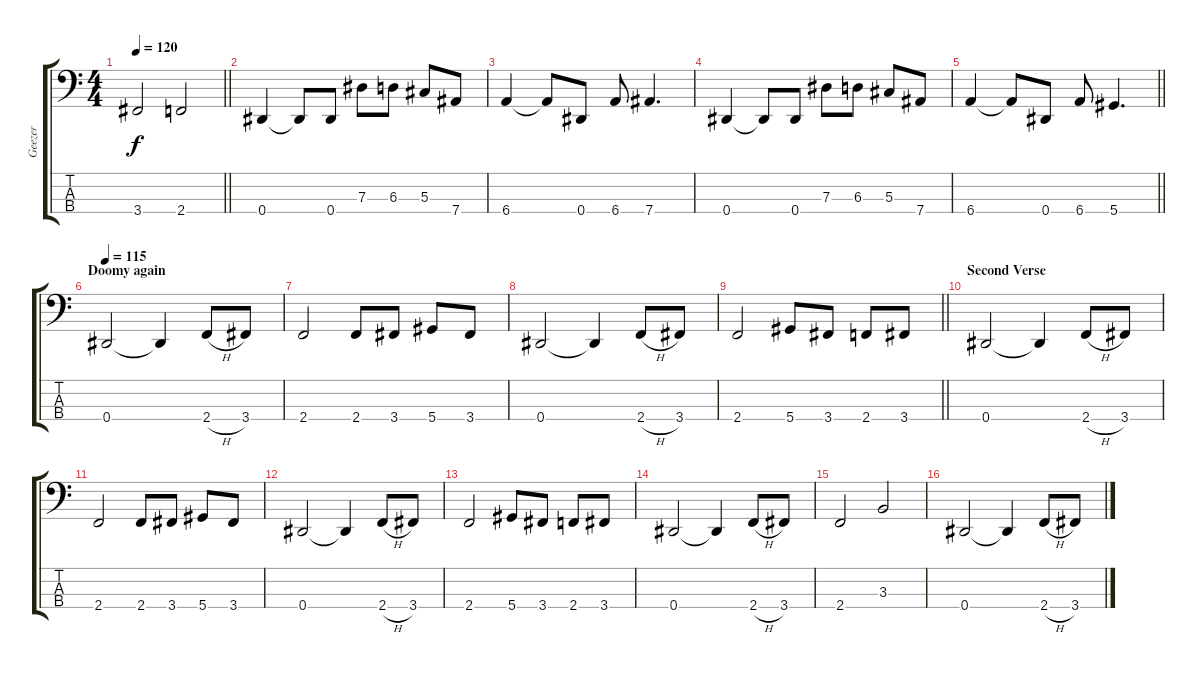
\track ("Geezer" "Geezer") {instrument electricbassfinger}
\staff {score tabs}
\tuning (Gb2 Db2 Ab1 Eb1) {hide}
\ts (4 4)
\tempo 120
\clef f4
\barLineRight lightlight
\ks c
3.4.2{dy f} 2.4.2 |
0.4.4 0.4{t}.8 0.4.8 7.3.8 6.3.8 5.3.8 7.4.8 |
6.4.4 6.4{t}.8 0.4.8 6.4.8 7.4.4{d} |
0.4.4 0.4{t}.8 0.4.8 7.3.8 6.3.8 5.3.8 7.4.8 |
\barLineRight lightlight
6.4.4 6.4{t}.8 0.4.8 6.4.8 5.4.4{d} |
\section ("" "Doomy again")
\tempo 115
0.4.2 0.4{t}.4 2.4{h}.8 3.4.8 |
2.4.2 2.4.8 3.4.8 5.4.8 3.4.8 |
0.4.2 0.4{t}.4 2.4{h}.8 3.4.8 |
\barLineRight lightlight
2.4.2 5.4.8 3.4.8 2.4.8 3.4.8 |
\section ("" "Second Verse")
0.4.2 0.4{t}.4 2.4{h}.8 3.4.8 |
2.4.2 2.4.8 3.4.8 5.4.8 3.4.8 |
0.4.2 0.4{t}.4 2.4{h}.8 3.4.8 |
2.4.2 5.4.8 3.4.8 2.4.8 3.4.8 |
0.4.2 0.4{t}.4 2.4{h}.8 3.4.8 |
2.4.2 3.3.2 |
0.4.2 0.4{t}.4 2.4{h}.8 3.4.8
